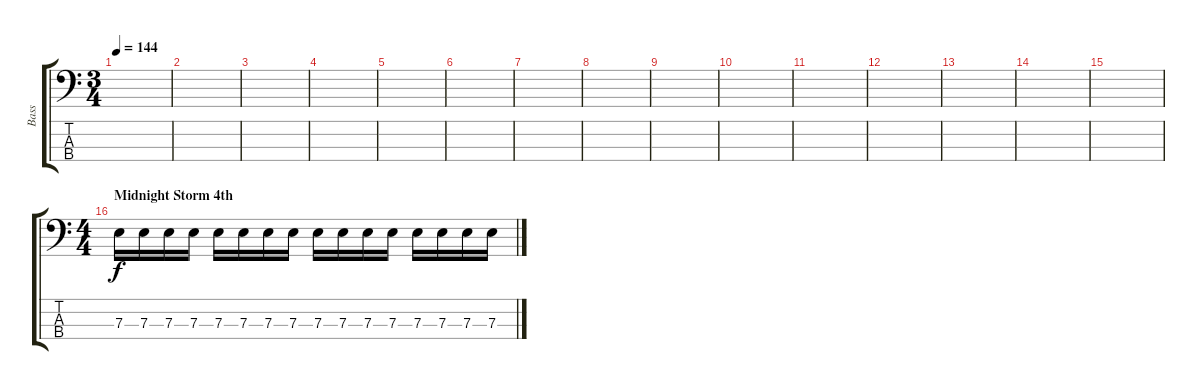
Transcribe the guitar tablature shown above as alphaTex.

\track ("Bass" "Bass") {instrument electricbasspick}
\staff {score tabs}
\tuning (G2 D2 A1 E1) {hide}
\ts (3 4)
\tempo 144
\clef f4
\ks c
|
|
|
|
|
|
|
|
|
|
|
|
|
|
|
\ts (4 4)
\section ("" "Midnight Storm 4th")
7.3.16 7.3.16 7.3.16 7.3.16 7.3.16 7.3.16 7.3.16 7.3.16 7.3.16 7.3.16 7.3.16 7.3.16 7.3.16 7.3.16 7.3.16 7.3.16
